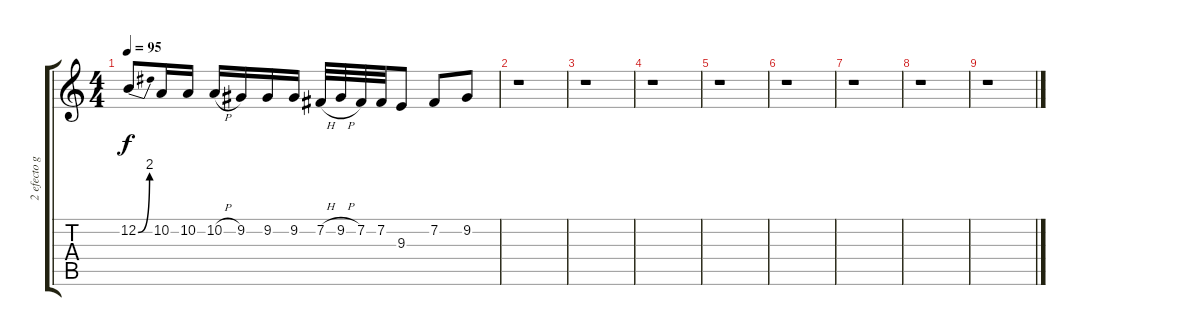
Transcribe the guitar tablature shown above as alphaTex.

\track ("2 efecto guitarra" "2 efecto g") {instrument pad2warm}
\staff {score tabs}
\tuning (E4 B3 G3 D3 A2 E2) {hide}
\ts (4 4)
\tempo 95
\clef g2
\ks c
12.2{be (bend 0 0 60 8)}.8{dy f} 10.2.16 10.2.16 10.2{h}.16 9.2.16 9.2.16 9.2.16 7.2{h}.32 9.2{h}.32 7.2.32 7.2.32 9.3.8 7.2.8 9.2.8 |
r.1 |
r.1 |
r.1 |
r.1 |
r.1 |
r.1 |
r.1 |
r.1
